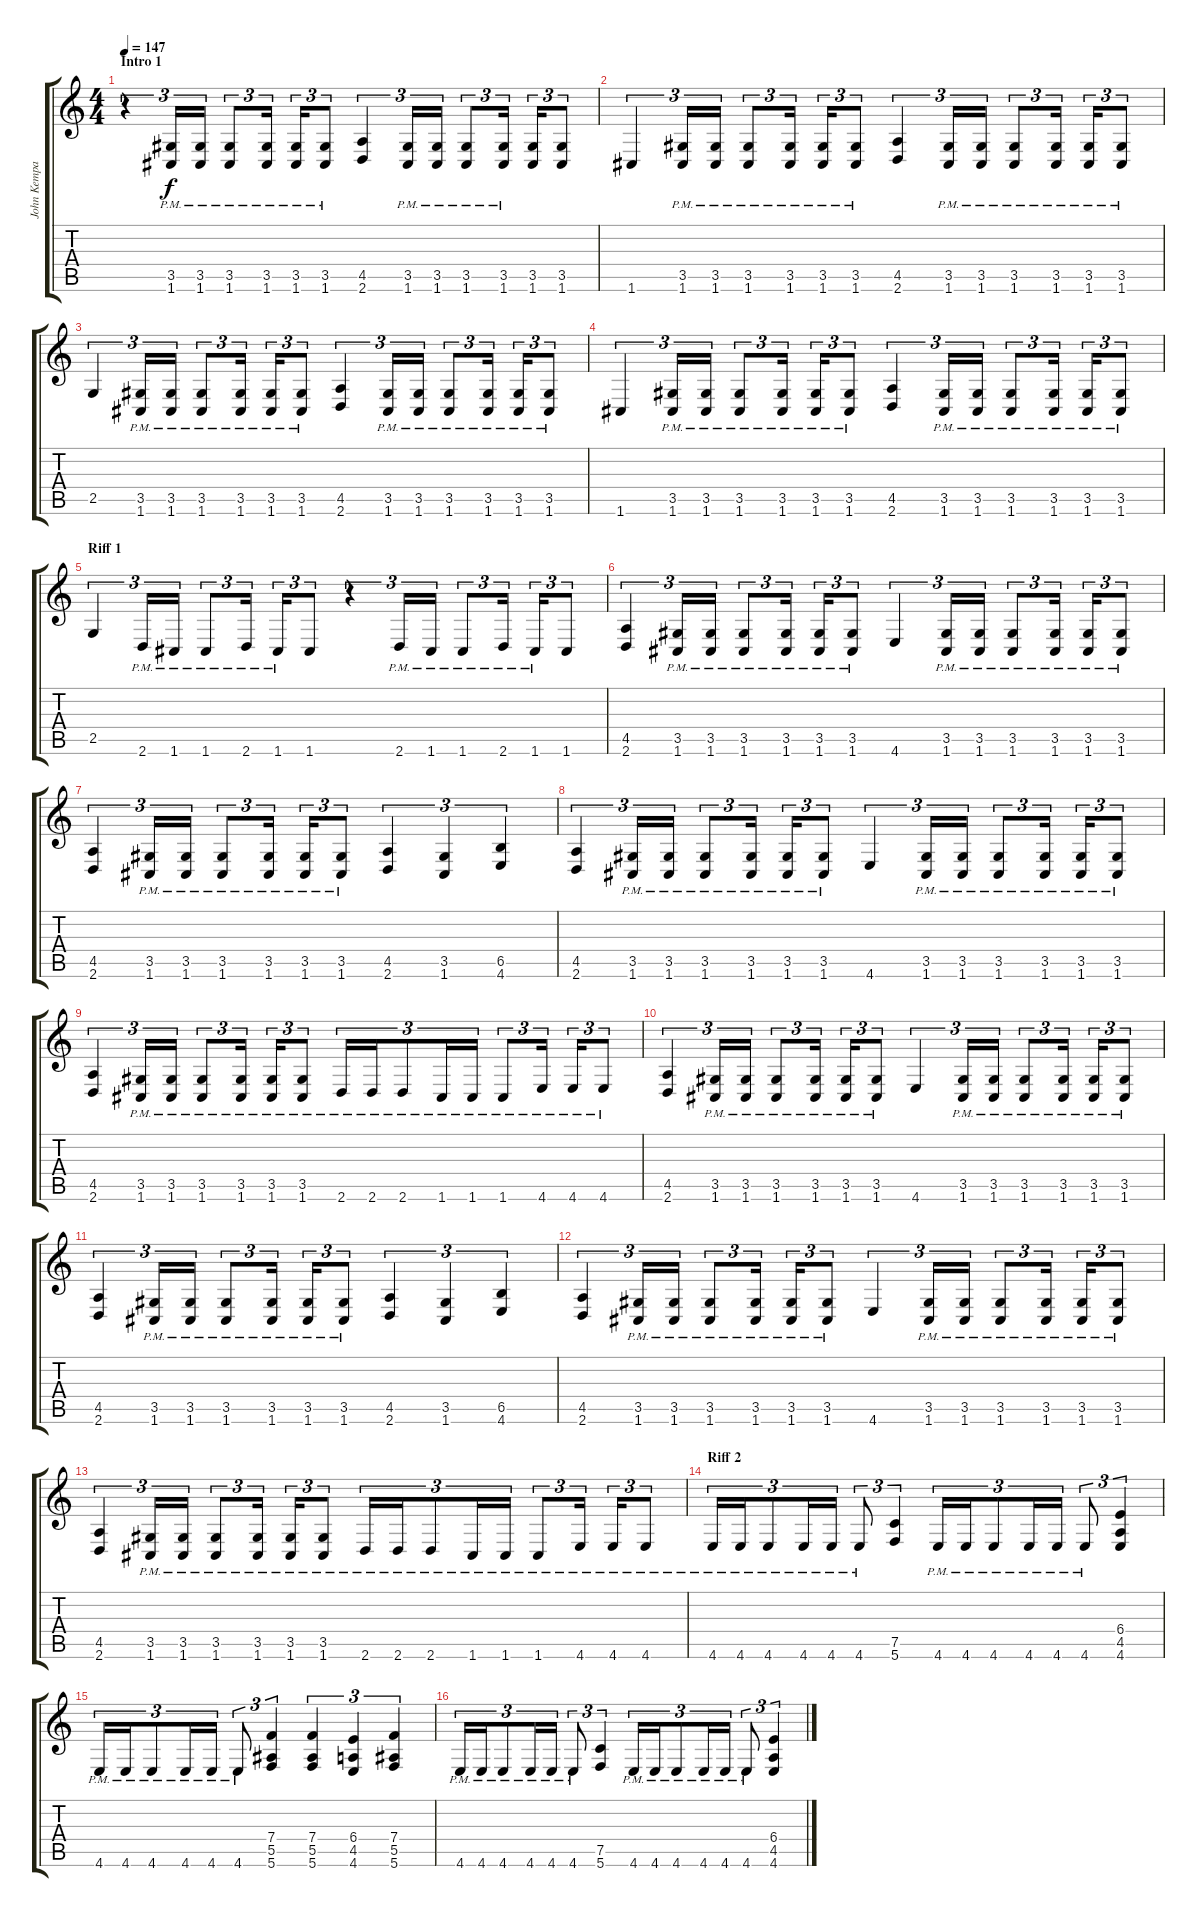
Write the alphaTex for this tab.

\track ("John Kempainen (Rhythm Guitar)" "John Kempa") {instrument distortionguitar}
\staff {score tabs}
\tuning (C4 G3 Eb3 Bb2 F2 C2) {hide}
\ts (4 4)
\section ("" "Intro 1")
\tempo 147
\clef g2
\ks c
r.4{tu (3 2) dy f volume 2 instrument distortionguitar} (3.5{pm} 1.6{pm}).16{tu (3 2)} (3.5{pm} 1.6{pm}).16{tu (3 2)} (3.5{pm} 1.6{pm}).8{tu (3 2)} (3.5{pm} 1.6{pm}).16{tu (3 2)} (3.5{pm} 1.6{pm}).16{tu (3 2)} (3.5{pm} 1.6{pm}).8{tu (3 2)} (4.5 2.6).4{tu (3 2)} (3.5{pm} 1.6{pm}).16{tu (3 2)} (3.5{pm} 1.6{pm}).16{tu (3 2)} (3.5{pm} 1.6{pm}).8{tu (3 2)} (3.5{pm} 1.6{pm}).16{tu (3 2)} (3.5 1.6).16{tu (3 2)} (3.5 1.6).8{tu (3 2)} |
1.6.4{tu (3 2) volume 4} (3.5{pm} 1.6{pm}).16{tu (3 2)} (3.5{pm} 1.6{pm}).16{tu (3 2)} (3.5{pm} 1.6{pm}).8{tu (3 2)} (3.5{pm} 1.6{pm}).16{tu (3 2)} (3.5{pm} 1.6{pm}).16{tu (3 2)} (3.5{pm} 1.6).8{tu (3 2)} (4.5 2.6).4{tu (3 2) volume 6} (3.5{pm} 1.6{pm}).16{tu (3 2)} (3.5{pm} 1.6{pm}).16{tu (3 2)} (3.5{pm} 1.6{pm}).8{tu (3 2)} (3.5{pm} 1.6{pm}).16{tu (3 2)} (3.5{pm} 1.6{pm}).16{tu (3 2)} (3.5{pm} 1.6{pm}).8{tu (3 2)} |
2.5.4{tu (3 2) volume 8} (3.5{pm} 1.6{pm}).16{tu (3 2)} (3.5{pm} 1.6{pm}).16{tu (3 2)} (3.5{pm} 1.6{pm}).8{tu (3 2)} (3.5{pm} 1.6{pm}).16{tu (3 2)} (3.5{pm} 1.6{pm}).16{tu (3 2)} (3.5{pm} 1.6).8{tu (3 2)} (4.5 2.6).4{tu (3 2) volume 8} (3.5{pm} 1.6{pm}).16{tu (3 2)} (3.5{pm} 1.6{pm}).16{tu (3 2)} (3.5{pm} 1.6{pm}).8{tu (3 2)} (3.5{pm} 1.6{pm}).16{tu (3 2)} (3.5{pm} 1.6{pm}).16{tu (3 2)} (3.5{pm} 1.6{pm}).8{tu (3 2)} |
1.6.4{tu (3 2) volume 12} (3.5{pm} 1.6{pm}).16{tu (3 2)} (3.5{pm} 1.6{pm}).16{tu (3 2)} (3.5{pm} 1.6{pm}).8{tu (3 2)} (3.5{pm} 1.6{pm}).16{tu (3 2)} (3.5{pm} 1.6{pm}).16{tu (3 2)} (3.5{pm} 1.6).8{tu (3 2)} (4.5 2.6).4{tu (3 2) volume 12} (3.5{pm} 1.6{pm}).16{tu (3 2)} (3.5{pm} 1.6{pm}).16{tu (3 2)} (3.5{pm} 1.6{pm}).8{tu (3 2)} (3.5{pm} 1.6{pm}).16{tu (3 2)} (3.5{pm} 1.6{pm}).16{tu (3 2)} (3.5{pm} 1.6{pm}).8{tu (3 2)} |
\section ("" "Riff 1")
2.5.4{tu (3 2) volume 14} 2.6{pm}.16{tu (3 2) volume 16} 1.6{pm}.16{tu (3 2)} 1.6{pm}.8{tu (3 2)} 2.6{pm}.16{tu (3 2)} 1.6{pm}.16{tu (3 2)} 1.6.8{tu (3 2)} r.4{tu (3 2)} 2.6{pm}.16{tu (3 2)} 1.6{pm}.16{tu (3 2)} 1.6{pm}.8{tu (3 2)} 2.6{pm}.16{tu (3 2)} 1.6{pm}.16{tu (3 2)} 1.6.8{tu (3 2)} |
(4.5 2.6).4{tu (3 2) balance 0} (3.5{pm} 1.6{pm}).16{tu (3 2)} (3.5{pm} 1.6{pm}).16{tu (3 2)} (3.5{pm} 1.6{pm}).8{tu (3 2)} (3.5{pm} 1.6{pm}).16{tu (3 2)} (3.5{pm} 1.6{pm}).16{tu (3 2)} (3.5{pm} 1.6{pm}).8{tu (3 2)} 4.6.4{tu (3 2)} (3.5{pm} 1.6{pm}).16{tu (3 2)} (3.5{pm} 1.6{pm}).16{tu (3 2)} (3.5{pm} 1.6{pm}).8{tu (3 2)} (3.5{pm} 1.6{pm}).16{tu (3 2)} (3.5{pm} 1.6{pm}).16{tu (3 2)} (3.5{pm} 1.6{pm}).8{tu (3 2)} |
(4.5 2.6).4{tu (3 2)} (3.5{pm} 1.6{pm}).16{tu (3 2)} (3.5{pm} 1.6{pm}).16{tu (3 2)} (3.5{pm} 1.6{pm}).8{tu (3 2)} (3.5{pm} 1.6{pm}).16{tu (3 2)} (3.5{pm} 1.6{pm}).16{tu (3 2)} (3.5{pm} 1.6{pm}).8{tu (3 2)} (4.5 2.6).4{tu (3 2)} (3.5 1.6).4{tu (3 2)} (6.5 4.6).4{tu (3 2)} |
(4.5 2.6).4{tu (3 2)} (3.5{pm} 1.6{pm}).16{tu (3 2)} (3.5{pm} 1.6{pm}).16{tu (3 2)} (3.5{pm} 1.6{pm}).8{tu (3 2)} (3.5{pm} 1.6{pm}).16{tu (3 2)} (3.5{pm} 1.6{pm}).16{tu (3 2)} (3.5{pm} 1.6{pm}).8{tu (3 2)} 4.6.4{tu (3 2)} (3.5{pm} 1.6{pm}).16{tu (3 2)} (3.5{pm} 1.6{pm}).16{tu (3 2)} (3.5{pm} 1.6{pm}).8{tu (3 2)} (3.5{pm} 1.6{pm}).16{tu (3 2)} (3.5{pm} 1.6{pm}).16{tu (3 2)} (3.5{pm} 1.6{pm}).8{tu (3 2)} |
(4.5 2.6).4{tu (3 2)} (3.5{pm} 1.6{pm}).16{tu (3 2)} (3.5{pm} 1.6{pm}).16{tu (3 2)} (3.5{pm} 1.6{pm}).8{tu (3 2)} (3.5{pm} 1.6{pm}).16{tu (3 2)} (3.5{pm} 1.6{pm}).16{tu (3 2)} (3.5{pm} 1.6{pm}).8{tu (3 2)} 2.6{pm}.16{tu (3 2)} 2.6{pm}.16{tu (3 2)} 2.6{pm}.8{tu (3 2)} 1.6{pm}.16{tu (3 2)} 1.6{pm}.16{tu (3 2)} 1.6{pm}.8{tu (3 2)} 4.6{pm}.16{tu (3 2)} 4.6{pm}.16{tu (3 2)} 4.6{pm}.8{tu (3 2)} |
(4.5 2.6).4{tu (3 2)} (3.5{pm} 1.6{pm}).16{tu (3 2)} (3.5{pm} 1.6{pm}).16{tu (3 2)} (3.5{pm} 1.6{pm}).8{tu (3 2)} (3.5{pm} 1.6{pm}).16{tu (3 2)} (3.5{pm} 1.6{pm}).16{tu (3 2)} (3.5{pm} 1.6{pm}).8{tu (3 2)} 4.6.4{tu (3 2)} (3.5{pm} 1.6{pm}).16{tu (3 2)} (3.5{pm} 1.6{pm}).16{tu (3 2)} (3.5{pm} 1.6{pm}).8{tu (3 2)} (3.5{pm} 1.6{pm}).16{tu (3 2)} (3.5{pm} 1.6{pm}).16{tu (3 2)} (3.5{pm} 1.6{pm}).8{tu (3 2)} |
(4.5 2.6).4{tu (3 2)} (3.5{pm} 1.6{pm}).16{tu (3 2)} (3.5{pm} 1.6{pm}).16{tu (3 2)} (3.5{pm} 1.6{pm}).8{tu (3 2)} (3.5{pm} 1.6{pm}).16{tu (3 2)} (3.5{pm} 1.6{pm}).16{tu (3 2)} (3.5{pm} 1.6{pm}).8{tu (3 2)} (4.5 2.6).4{tu (3 2)} (3.5 1.6).4{tu (3 2)} (6.5 4.6).4{tu (3 2)} |
(4.5 2.6).4{tu (3 2)} (3.5{pm} 1.6{pm}).16{tu (3 2)} (3.5{pm} 1.6{pm}).16{tu (3 2)} (3.5{pm} 1.6{pm}).8{tu (3 2)} (3.5{pm} 1.6{pm}).16{tu (3 2)} (3.5{pm} 1.6{pm}).16{tu (3 2)} (3.5{pm} 1.6{pm}).8{tu (3 2)} 4.6.4{tu (3 2)} (3.5{pm} 1.6{pm}).16{tu (3 2)} (3.5{pm} 1.6{pm}).16{tu (3 2)} (3.5{pm} 1.6{pm}).8{tu (3 2)} (3.5{pm} 1.6{pm}).16{tu (3 2)} (3.5{pm} 1.6{pm}).16{tu (3 2)} (3.5{pm} 1.6{pm}).8{tu (3 2)} |
(4.5 2.6).4{tu (3 2)} (3.5{pm} 1.6{pm}).16{tu (3 2)} (3.5{pm} 1.6{pm}).16{tu (3 2)} (3.5{pm} 1.6{pm}).8{tu (3 2)} (3.5{pm} 1.6{pm}).16{tu (3 2)} (3.5{pm} 1.6{pm}).16{tu (3 2)} (3.5{pm} 1.6{pm}).8{tu (3 2)} 2.6{pm}.16{tu (3 2)} 2.6{pm}.16{tu (3 2)} 2.6{pm}.8{tu (3 2)} 1.6{pm}.16{tu (3 2)} 1.6{pm}.16{tu (3 2)} 1.6{pm}.8{tu (3 2)} 4.6{pm}.16{tu (3 2)} 4.6{pm}.16{tu (3 2)} 4.6{pm}.8{tu (3 2)} |
\section ("" "Riff 2")
4.6{pm}.16{tu (3 2)} 4.6{pm}.16{tu (3 2)} 4.6{pm}.8{tu (3 2)} 4.6{pm}.16{tu (3 2)} 4.6{pm}.16{tu (3 2)} 4.6{pm}.8{tu (3 2)} (7.5 5.6).4{tu (3 2)} 4.6{pm}.16{tu (3 2)} 4.6{pm}.16{tu (3 2)} 4.6{pm}.8{tu (3 2)} 4.6{pm}.16{tu (3 2)} 4.6{pm}.16{tu (3 2)} 4.6{pm}.8{tu (3 2)} (6.4 4.5 4.6).4{tu (3 2)} |
4.6{pm}.16{tu (3 2)} 4.6{pm}.16{tu (3 2)} 4.6{pm}.8{tu (3 2)} 4.6{pm}.16{tu (3 2)} 4.6{pm}.16{tu (3 2)} 4.6{pm}.8{tu (3 2)} (7.4 5.5 5.6).4{tu (3 2)} (7.4 5.5 5.6).4{tu (3 2)} (6.4 4.5 4.6).4{tu (3 2)} (7.4 5.5 5.6).4{tu (3 2)} |
4.6{pm}.16{tu (3 2)} 4.6{pm}.16{tu (3 2)} 4.6{pm}.8{tu (3 2)} 4.6{pm}.16{tu (3 2)} 4.6{pm}.16{tu (3 2)} 4.6{pm}.8{tu (3 2)} (7.5 5.6).4{tu (3 2)} 4.6{pm}.16{tu (3 2)} 4.6{pm}.16{tu (3 2)} 4.6{pm}.8{tu (3 2)} 4.6{pm}.16{tu (3 2)} 4.6{pm}.16{tu (3 2)} 4.6{pm}.8{tu (3 2)} (6.4 4.5 4.6).4{tu (3 2)}
